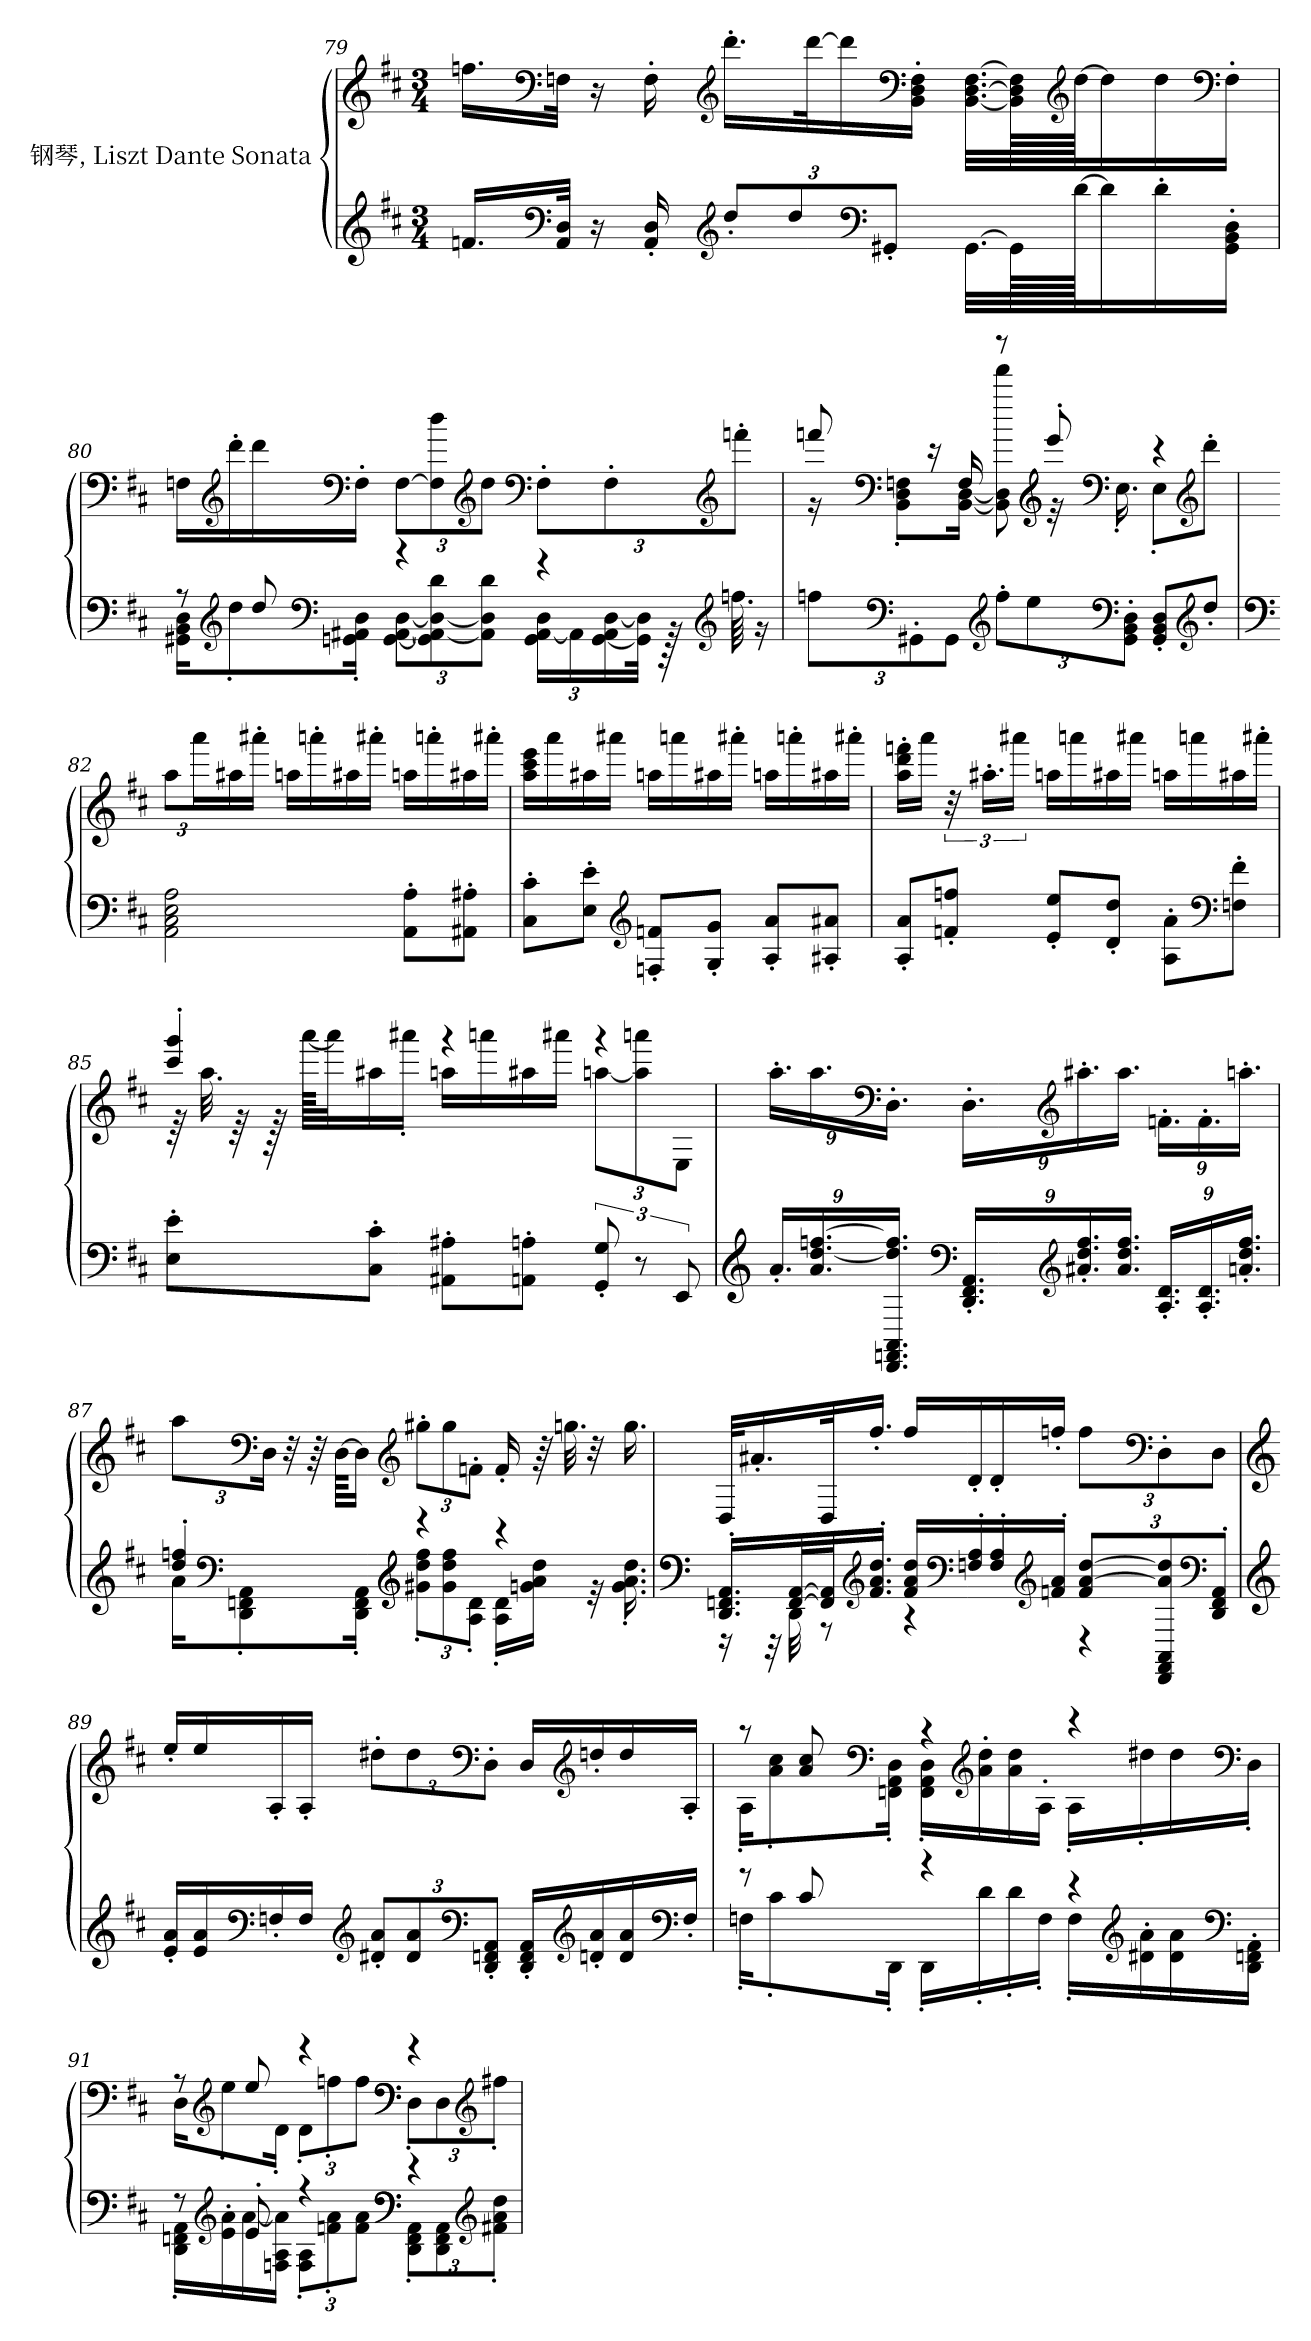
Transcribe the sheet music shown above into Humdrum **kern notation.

**kern	**kern
*part1	*part1
*staff2	*staff1
*I"钢琴, Liszt Dante Sonata	*
!!LO:LB:g=z
*clefG2	*clefG2
*k[f#c#]	*k[f#c#]
*M3/4	*M3/4
=79	=79
16.fn/LL	16.ffn\LL
*clefF4	*clefF4
32AA/ 32D/JJk	32Fn\JJk
16r	16r
16AA/' 16D/'	16F'\
*clefG2	*clefG2
*Xbrackettup	*
12dd'/L	16.ddd'\LL
12dd/	.
.	[32ddd\K
.	16ddd\]
*clefF4	*
12GG#X'/J	.
*	*clefF4
.	16BB\' 16D\' 16F\'JJ
[32.GG#\LLL	[32.BB\ [32.D\ [32.F\LLL
128GG#\LL]	128BB\] 128D\] 128F\]LL
*	*clefG2
[128d\JJJ	[128dd\JJJ
16d\]	16dd\]
16d'\	16dd\
*	*clefF4
16GG#\' 16BB\' 16D\'JJ	16F'\JJ
!!LO:LB:g=z
=80	=80
*^	*
8r	16GG#X\ 16BB\ 16D\KL	16Fn\LL
*clefG2	*	*clefG2
.	8dd'\	16ddd'\
8dd/	.	16ddd\
*clefF4	*	*clefF4
.	16GGn\' 16AA#X\' 16D\'Jk	16F'\JJ
*	*	*Xbrackettup
4r	[12GG\ [12AA#\ [12D\L	[12F\L
.	12GG\] 12AA#\_ 12D\_ 12d\	12F\] 12dd\
*	*	*clefG2
.	12AA#\] 12D\] 12d\J	12dd\J
*	*	*clefF4
4r	24GG\ [24AA#\ 24D\LL	12F'\L
.	24AA#\]	.
.	[24GG\ 24AA#\ [24D\	12F'\
.	32GG\] 32D\]JJk	.
.	128r	.
*clefG2	*	*
.	64.ffn\	.
*	*	*clefG2
.	.	12fffn'\J
.	16r	.
*v	*v	*
!!LO:LB:g=z
=81	=81
*	*^
12ffn\L	8fffn/	16r
*	*clefF4	*
.	.	8BB\' 8D\' 8Fn\'L
*clefF4	*	*
12GG#X'\	.	.
.	16r	.
12GG#\J	.	.
.	16F/	[16BB\ [16D\Jk
*clefG2	*	*
12ff'\L	8r	8BB\] 8D\] 8fff\
12ee\	.	.
*	*clefG2	*
.	8eee'/	32r
*	*clefF4	*
.	.	16.E'\
*clefF4	*	*
12GG#\' 12BB\' 12D\'J	.	.
8GG#/' 8BB/' 8D/'L	4r	8E'\L
*clefG2	*clefG2	*
8dd'/J	.	8ddd'\J
*	*v	*v
!!LO:PB:g=z
=82	=82
*clefF4	*
2AA\ 2C#\ 2E\ 2A\	12aa\L
.	24aaa\L
.	16aa#X\
.	16aaa#X'\JJ
.	16aan\LL
.	16aaan'\
.	16aa#X\
.	16aaa#X'\JJ
8AA\' 8A\'L	16aan\LL
.	16aaan'\
8AA#X\' 8A#X\'J	16aa#X\
.	16aaa#X'\JJ
=83	=83
8C#\' 8c#\'L	16aa\ 16ccc#\ 16eee\LL
.	16aaa\
8E\' 8e\'J	16aa#X\
.	16aaa#X\JJ
*clefG2	*
8Fn/' 8fn/'L	16aan\LL
.	16aaan\
8G/' 8g/'J	16aa#X\
.	16aaa#X'\JJ
8A/' 8a/'L	16aan\LL
.	16aaan'\
8A#X/' 8a#X/'J	16aa#X\
.	16aaa#X'\JJ
!!LO:LB:g=z
=84	=84
8A/' 8a/'L	16aa\' 16ddd\' 16fffn\'LL
.	16aaa\JJ
*	*brackettup
8fn/' 8ffn/'J	48r
.	24.aa#X'\LL
.	24aaa#X\JJ
8e/' 8ee/'L	16aan\LL
.	16aaan\
8d/' 8dd/'J	16aa#X\
.	16aaa#X\JJ
8A\' 8a\'L	16aan\LL
.	16aaan\
*clefF4	*
8Fn\' 8f\'J	16aa#X\
.	16aaa#X'\JJ
!!LO:LB:g=z
=85	=85
*	*^
8E\' 8e\'L	4ccc#/' 4ggg/'	64r
.	.	32.aa\
.	.	64r
.	.	128r
.	.	[128aaa\KKLLL
.	.	32aaa\J]
8C#\' 8c#\'J	.	16aa#X\
.	.	16aaa#X'\JJ
8AA#X\' 8A#X\'L	4r	16aan\LL
.	.	16aaan\
8AAn\' 8An\'J	.	16aa#X\
.	.	16aaa#X\JJ
*brackettup	*	*Xbrackettup
12GG/' 12G/'	4r	[12aan\L
12r	.	12aa\] 12aaan\
12EE/	.	12E\J
*	*v	*v
!!LO:LB:g=z
=86	=86
*clefG2	*
*Xbrackettup	*
18.a'/LL	18.aa'\LL
18.a/ [18.dd/ [18.ffn/	18.aa\
*	*clefF4
18.DD/ 18.FFn/ 18.AA/ 18.dd/] 18.ff/]JJ	18.D'\JJ
*clefF4	*
18.DD/' 18.FF/' 18.AA/'LL	18.D'\LL
*clefG2	*clefG2
18.a#X/' 18.dd/' 18.ff/'	18.aa#X'\
18.a#/ 18.dd/ 18.ff/JJ	18.aa#\JJ
18.A/' 18.d/'LL	18.fn'\LL
18.A/' 18.d/'	18.f'\
18.an/' 18.dd/' 18.ff/'JJ	18.aan'\JJ
!!LO:LB:g=z
=87	=87
*^	*
4dd/' 4ffn/'	16a\KL	12aa\L
*clefF4	*	*
.	8DD\' 8FFn\' 8AA\'	.
*	*	*clefF4
.	.	24D\Jk
.	.	32r
.	.	64r
.	.	[64D\KKLL
.	16DD\' 16FF\' 16AA\'Jk	16D\JJ]
*clefG2	*	*clefG2
4r	12g#X\' 12dd\' 12ff\'L	12gg#X'\L
.	12g#\ 12dd\ 12ff\	12gg#\
.	12A\' 12d\'J	12fn'\J
4r	16A\' 16d\'LL	16f'/
.	16gn\ 16a\ 16dd\JJ	64r
.	.	32.ggn\
.	32r	32r
.	16.g\' 16.a\' 16.dd\'	16.gg\
!!LO:LB:g=z
=88	=88	=88
*clefF4	*	*
16.DD/' 16.FFn/' 16.AA/'LL	16r	32D/KLL
.	.	16.a#X'/
.	32r	.
[32FF/ [32AA/L	32DD\	.
32FF/] 32AA/]J	8r	32D/K
*clefG2	*	*
16.f#/' 16.a/' 16.dd/'JJ	.	16.ff#'/JJ
16f#/ 16a/ 16dd/LL	4r	16ff#/LL
*clefF4	*	*
16Fn/' 16A/'	.	16d'/
16F/' 16A/'	.	16d'/
*clefG2	*	*
16fn/' 16a/'JJ	.	16ffn'/JJ
12f/ [12a/ [12dd/L	4r	12ff\L
*	*	*clefF4
12DD/ 12FF/ 12AA/ 12a/] 12dd/]	.	12D'\
*clefF4	*	*
12DD/' 12FF/' 12AA/'J	.	12D\J
*v	*v	*
!!LO:PB:g=z
=89	=89
*clefG2	*clefG2
16e/' 16a/'LL	16ee'/LL
16e/ 16a/	16ee/
*clefF4	*
16Fn'/	16A'/
16F/JJ	16A'/JJ
*clefG2	*
12d#X/' 12a/'L	12dd#X'\L
12d#/ 12a/	12dd#\
*clefF4	*clefF4
12DD/' 12FFn/' 12AA/'J	12D'\J
16DD/' 16FF/' 16AA/'LL	16D/LL
*clefG2	*clefG2
16dn/' 16a/'	16ddn'/
16d/ 16a/	16dd/
*clefF4	*
16F'/JJ	16A'/JJ
!!LO:LB:g=z
=90	=90
*^	*^
8r	16Fn'\KL	8r	16A'\KL
.	8c#'\	.	8a\' 8cc#\'
8c#/	.	8a/ 8cc#/	.
*	*	*clefF4	*
.	16DD'\Jk	.	16FFn\' 16AA\' 16D\'Jk
4r	16DD'\LL	4r	16FF\' 16AA\' 16D\'LL
*	*	*clefG2	*
.	16d'\	.	16a\' 16dd\'
.	16d'\	.	16a\ 16dd\
.	16F'\JJ	.	16A'\JJ
4r	16F'\LL	4r	16A'\LL
*clefG2	*	*	*
.	16d#X\' 16a\'	.	16dd#X'\
.	16d#\ 16a\	.	16dd#\
*clefF4	*	*clefF4	*
.	16DD\' 16FFn\' 16AA\'JJ	.	16D'\JJ
=91	=91	=91	=91
8r	16DD\' 16FFn\' 16AA\'LL	8r	16D\KL
*clefG2	*	*clefG2	*
.	16e\' 16a\'	.	8ee'\
8e'/	[16a\	8ee/	.
.	16Fn\ 16A\ 16a\]JJ	.	16d'\Jk
4r	12F\' 12A\'L	4r	12d'\L
.	12fn\' 12a\'	.	12ffn'\
.	12f\ 12a\J	.	12ff\J
*clefF4	*	*clefF4	*
4r	12DD\' 12FF\' 12AA\'L	4r	12D'\L
.	12DD\ 12FF\ 12AA\	.	12D\
*clefG2	*	*clefG2	*
.	12f#X\' 12a\' 12dd\'J	.	12ff#X'\J
*v	*v	*	*
*	*v	*v
=	=
*-	*-
